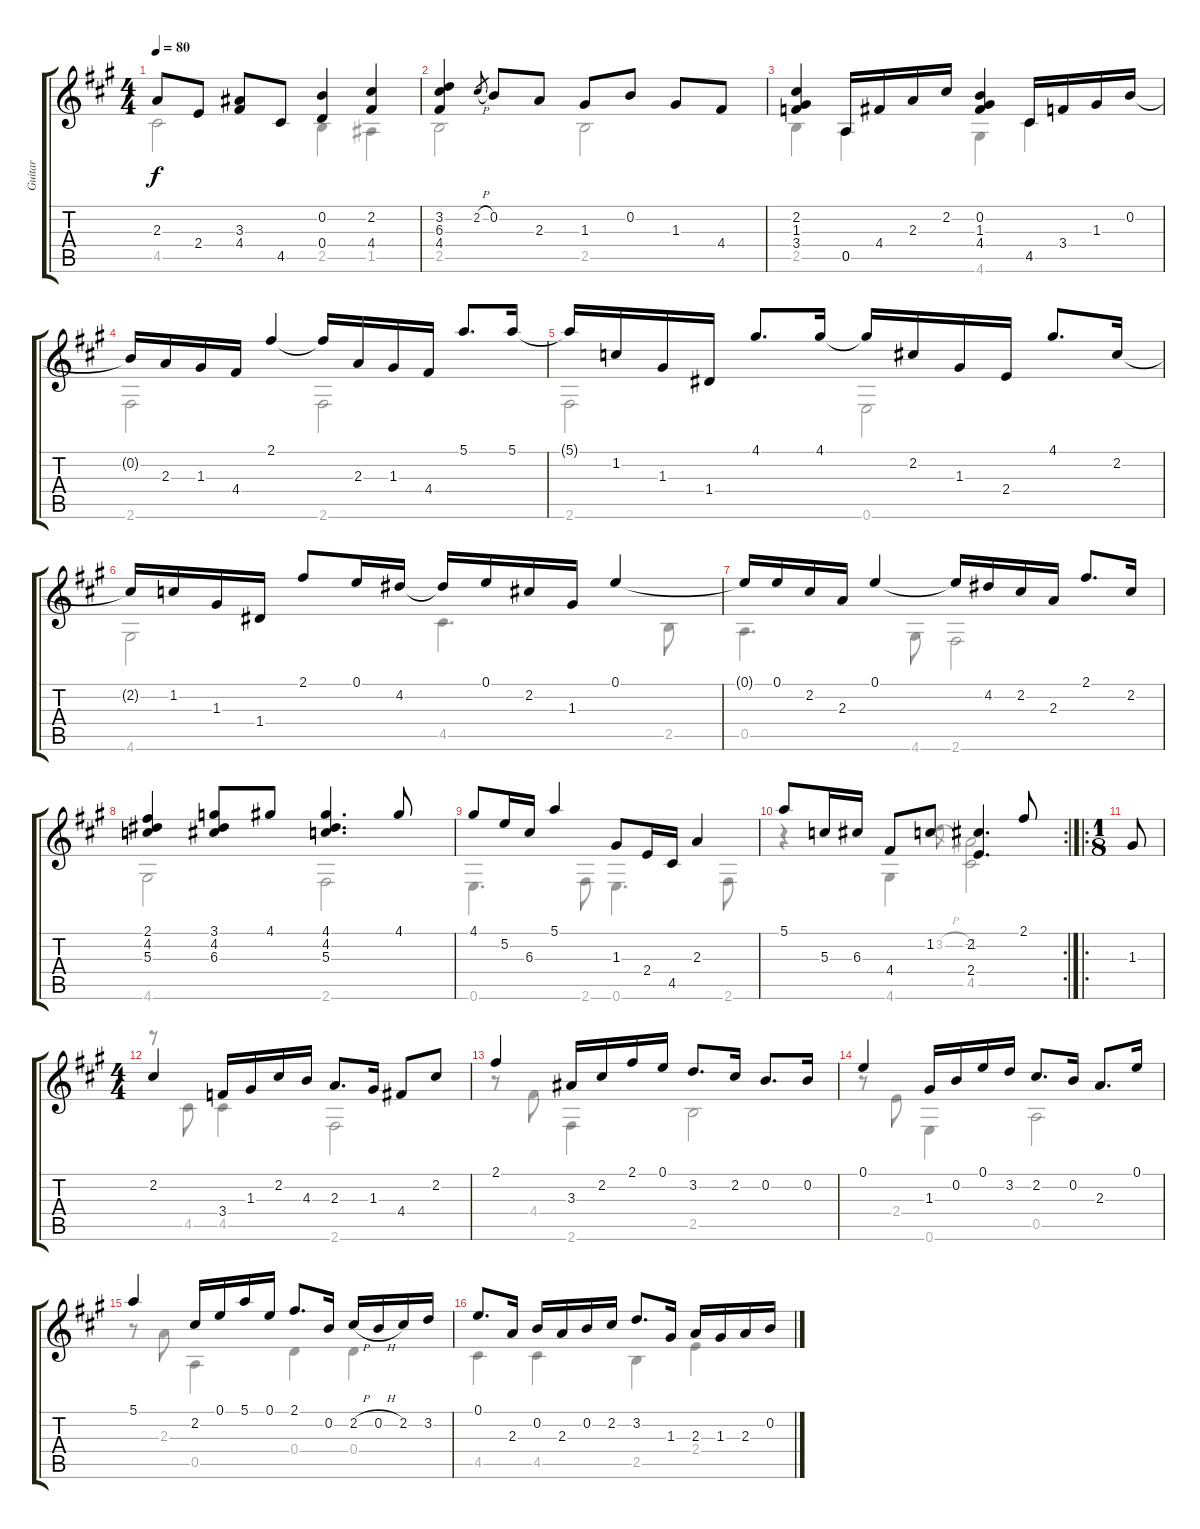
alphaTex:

\track ("Guitar" "Guitar") {instrument acousticguitarnylon}
\staff {score tabs}
\tuning (E4 B3 G3 D3 A2 E2) {hide}
\voice
\ts (4 4)
\tempo 80
\clef g2
\ks a
2.3.8{dy f} 2.4.8 (3.3 4.4).8 4.5.8 (0.2 0.4).4 (2.2 4.4).4 |
(3.2 6.3 4.4).4 2.2{h}.8{gr} 0.2.8 2.3.8 1.3.8 0.2.8 1.3.8 4.4.8 |
(2.2 1.3 3.4).4 0.5.16 4.4.16 2.3.16 2.2.16 (0.2 1.3 4.4).4 4.5.16 3.4.16 1.3.16 0.2.16 |
0.2{t}.16 2.3.16 1.3.16 4.4.16 2.1.4 2.1{t}.16 2.3.16 1.3.16 4.4.16 5.1.8{d} 5.1.16 |
5.1{t}.16 1.2.16 1.3.16 1.4.16 4.1.8{d} 4.1.16 4.1{t}.16 2.2.16 1.3.16 2.4.16 4.1.8{d} 2.2.16 |
2.2{t}.16 1.2.16 1.3.16 1.4.16 2.1.8 0.1.16 4.2.16 4.2{t}.16 0.1.16 2.2.16 1.3.16 0.1.4 |
0.1{t}.16 0.1.16 2.2.16 2.3.16 0.1.4 0.1{t}.16 4.2.16 2.2.16 2.3.16 2.1.8{d} 2.2.16 |
(2.1 4.2 5.3).4 (3.1 4.2 6.3).8 4.1.8 (4.1 4.2 5.3).4{d} 4.1.8 |
4.1.8 5.2.16 6.3.16 5.1.4 1.3.8 2.4.16 4.5.16 2.3.4 |
\rc 2
5.1.8 5.3.16 6.3.16 4.4.8 1.2.8 (2.2 2.4).4{d} 2.1.8 |
\ro
\ts (1 8)
1.3.8 |
\ts (4 4)
2.2.4 3.4.16 1.3.16 2.2.16 4.3.16 2.3.8{d} 1.3.16 4.4.8 2.2.8 |
2.1.4 3.3.16 2.2.16 2.1.16 0.1.16 3.2.8{d} 2.2.16 0.2.8{d} 0.2.16 |
0.1.4 1.3.16 0.2.16 0.1.16 3.2.16 2.2.8{d} 0.2.16 2.3.8{d} 0.1.16 |
5.1.4 2.2.16 0.1.16 5.1.16 0.1.16 2.1.8{d} 0.2.16 2.2{h}.16 0.2{h}.16 2.2.16 3.2.16 |
0.1.8{d} 2.3.16 0.2.16 2.3.16 0.2.16 2.2.16 3.2.8{d} 1.3.16 2.3.16 1.3.16 2.3.16 0.2.16
\voice
\clef g2
\ottava regular
\simile none
\ks a
4.5.2{dy f} 2.5.4 1.5.4 |
2.5.2 2.5.2 |
2.5.4 0.5.4 4.6.4 4.5.4 |
2.6.2 2.6.2 |
2.6.2 0.6.2 |
4.6.2 4.5.4{d} 2.5.8 |
0.5.4{d} 4.6.8 2.6.2 |
4.6.2 2.6.2 |
0.6.4{d} 2.6.8 0.6.4{d} 2.6.8 |
r.4 4.6.4 3.2{h}.8{gr} (-1.2 4.5).2 |
|
r.8 4.5.8 4.5.4 2.6.2 |
r.8 4.4.8 2.6.4 2.5.2 |
r.8 2.4.8 0.6.4 0.5.2 |
r.8 2.3.8 0.5.4 0.4.4 0.4.4 |
4.5.4 4.5.4 2.5.4 2.4.4
